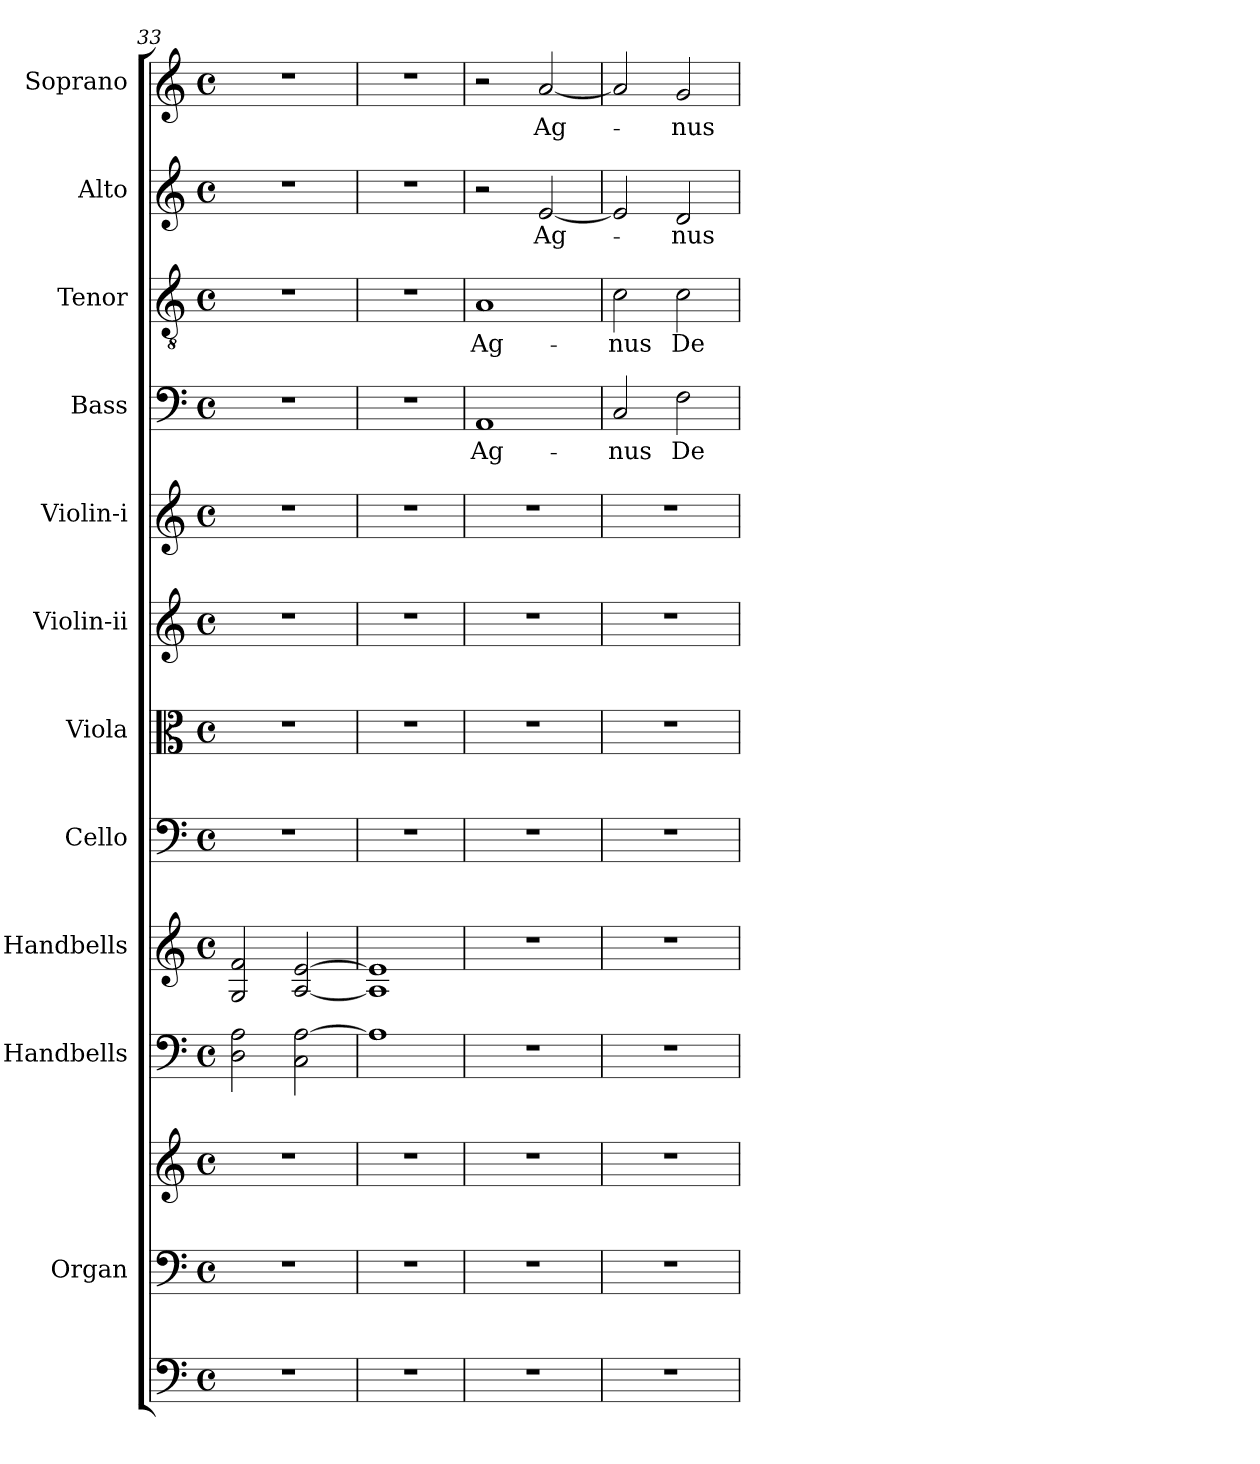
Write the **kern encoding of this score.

**kern	**kern	**kern	**kern	**kern	**kern	**kern	**kern	**kern	**kern	**text	**kern	**text	**kern	**text	**kern	**text
*part12	*part11	*part11	*part10	*part9	*part8	*part7	*part6	*part5	*part4	*part4	*part3	*part3	*part2	*part2	*part1	*part1
*staff13	*staff12	*staff11	*staff10	*staff9	*staff8	*staff7	*staff6	*staff5	*staff4	*staff4	*staff3	*staff3	*staff2	*staff2	*staff1	*staff1
*	*I"Organ	*	*I"Handbells	*I"Handbells	*I"Cello	*I"Viola	*I"Violin-ii	*I"Violin-i	*I"Bass	*	*I"Tenor	*	*I"Alto	*	*I"Soprano	*
*	*	*	*	*	*	*I'Vla.	*I'Vln.-ii	*I'Vln.-i	*I'B	*	*I'T	*	*I'A	*	*I'S	*
!!LO:PB:g=z
*clefF4	*clefF4	*clefG2	*clefF4	*clefG2	*clefF4	*clefC3	*clefG2	*clefG2	*clefF4	*	*clefGv2	*	*clefG2	*	*clefG2	*
*k[]	*k[]	*k[]	*k[]	*k[]	*k[]	*k[]	*k[]	*k[]	*k[]	*	*k[]	*	*k[]	*	*k[]	*
*C:	*C:	*C:	*C:	*C:	*C:	*C:	*C:	*C:	*C:	*	*C:	*	*C:	*	*C:	*
*M4/4	*M4/4	*M4/4	*M4/4	*M4/4	*M4/4	*M4/4	*M4/4	*M4/4	*M4/4	*	*M4/4	*	*M4/4	*	*M4/4	*
*met(c)	*met(c)	*met(c)	*met(c)	*met(c)	*met(c)	*met(c)	*met(c)	*met(c)	*met(c)	*	*met(c)	*	*met(c)	*	*met(c)	*
=33	=33	=33	=33	=33	=33	=33	=33	=33	=33	=33	=33	=33	=33	=33	=33	=33
1r	1r	1r	2D\ 2A\	2G/ 2f/	1r	1r	1r	1r	1r	.	1r	.	1r	.	1r	.
.	.	.	2C\ [>2A\	[<2A/ [>2e/	.	.	.	.	.	.	.	.	.	.	.	.
=34	=34	=34	=34	=34	=34	=34	=34	=34	=34	=34	=34	=34	=34	=34	=34	=34
1r	1r	1r	1A]	1A] 1e]	1r	1r	1r	1r	1r	.	1r	.	1r	.	1r	.
=35	=35	=35	=35	=35	=35	=35	=35	=35	=35	=35	=35	=35	=35	=35	=35	=35
!	!	!	!	!	!	!	!	!	!	!LO:LY:b	!	!LO:LY:b	!	!	!	!
1r	1r	1r	1r	1r	1r	1r	1r	1r	1AA	Ag-	1A	Ag-	2r	.	2r	.
!	!	!	!	!	!	!	!	!	!	!	!	!	!	!LO:LY:b	!	!LO:LY:b
.	.	.	.	.	.	.	.	.	.	.	.	.	[<2e/	Ag-	[<2a/	Ag-
=36	=36	=36	=36	=36	=36	=36	=36	=36	=36	=36	=36	=36	=36	=36	=36	=36
!	!	!	!	!	!	!	!	!	!	!LO:LY:b	!	!LO:LY:b	!	!	!	!
1r	1r	1r	1r	1r	1r	1r	1r	1r	2C/	-nus	2c\	-nus	2e/]	.	2a/]	.
!	!	!	!	!	!	!	!	!	!	!LO:LY:b	!	!LO:LY:b	!	!LO:LY:b	!	!LO:LY:b
.	.	.	.	.	.	.	.	.	2F\	De-	2c\	De-	2d/	-nus	2g/	-nus
=	=	=	=	=	=	=	=	=	=	=	=	=	=	=	=	=
*-	*-	*-	*-	*-	*-	*-	*-	*-	*-	*-	*-	*-	*-	*-	*-	*-
